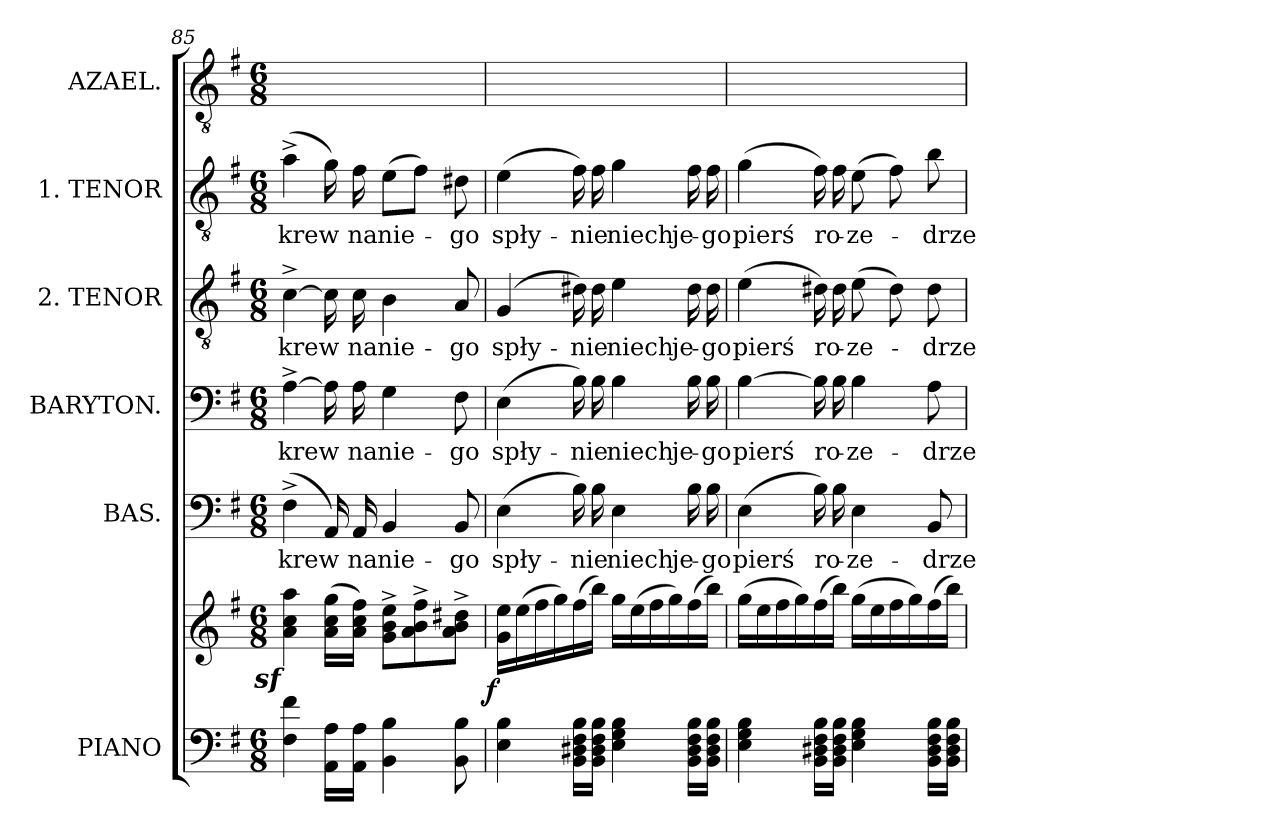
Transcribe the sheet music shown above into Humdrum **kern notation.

**kern	**kern	**dynam	**kern	**text	**kern	**text	**kern	**text	**kern	**text	**kern
*part6	*part6	*part6	*part5	*part5	*part4	*part4	*part3	*part3	*part2	*part2	*part1
*staff7	*staff6	*staff6/7	*staff5	*staff5	*staff4	*staff4	*staff3	*staff3	*staff2	*staff2	*staff1
*I"PIANO	*	*	*I"BAS.	*	*I"BARYTON.	*	*I"2. TENOR	*	*I"1. TENOR	*	*I"AZAEL.
*	*	*	*I'B	*	*	*	*I'T 2	*	*I'T 1	*	*
*clefF4	*clefG2	*	*clefF4	*	*clefF4	*	*clefGv2	*	*clefGv2	*	*clefGv2
*k[f#]	*k[f#]	*	*k[f#]	*	*k[f#]	*	*k[f#]	*	*k[f#]	*	*k[f#]
*M6/8	*M6/8	*	*M6/8	*	*M6/8	*	*M6/8	*	*M6/8	*	*M6/8
=85	=85	=85	=85	=85	=85	=85	=85	=85	=85	=85	=85
!	!LO:DY:rj	!	!	!	!	!	!	!	!	!	!
4F#\ 4f#\	4az<\ 4ccz<\ 4aaz<\	.	(4F#^\	krew	[4A^\	krew	[4c^\	krew	(4a^\	krew	2.ryy
16AA\ 16A\LL	(16a\ 16cc\ 16gg\LL	.	16AA/)	.	16A\]	.	16c\]	.	16g\)	.	.
16AA\ 16A\JJ	16a\ 16cc\ 16ff#\JJ)	.	16AA/	na	16A\	na	16c\	na	16f#\	na	.
4BB\ 4B\	8g^\ 8b^\ 8ee^\L	.	4BB/	nie-	4G\	nie-	4B\	nie-	(8e\L	nie-	.
.	8a^\ 8b^\ 8ff#^\	.	.	.	.	.	.	.	8f#\J)	.	.
8BB\ 8B\	8a^\ 8b^\ 8dd#X^\J	.	8BB/	-go	8F#\	-go	8A/	-go	8d#X\	-go	.
=86	=86	=86	=86	=86	=86	=86	=86	=86	=86	=86	=86
!	!	!LO:DY:b:rj	!	!	!	!	!	!	!	!	!
4E\ 4B\	16g\ 16ee\LL	f	(4E\	spły-	(4E\	spły-	(4G/	spły-	(4e\	spły-	2.ryy
.	(16ee\	.	.	.	.	.	.	.	.	.	.
.	16ff#\	.	.	.	.	.	.	.	.	.	.
.	16gg\)	.	.	.	.	.	.	.	.	.	.
16BB\ 16D#X\ 16F#\ 16B\LL	(16ff#\	.	16B\)	.	16B\)	.	16d#X\)	.	16f#\)	.	.
16BB\ 16D#\ 16F#\ 16B\JJ	16bb\JJ)	.	16B\	-nie	16B\	-nie	16d#\	-nie	16f#\	-nie	.
4E\ 4G\ 4B\	16gg\LL	.	4E\	niech	4B\	niech	4e\	niech	4g\	niech	.
.	(16ee\	.	.	.	.	.	.	.	.	.	.
.	16ff#\	.	.	.	.	.	.	.	.	.	.
.	16gg\)	.	.	.	.	.	.	.	.	.	.
16BB\ 16D#\ 16F#\ 16B\LL	(16ff#\	.	16B\	je-	16B\	je-	16d#\	je-	16f#\	je-	.
16BB\ 16D#\ 16F#\ 16B\JJ	16bb\JJ)	.	16B\	-go	16B\	-go	16d#\	-go	16f#\	-go	.
=87	=87	=87	=87	=87	=87	=87	=87	=87	=87	=87	=87
4E\ 4G\ 4B\	(16gg\LL	.	(4E\	pierś	[4B\	pierś	(4e\	pierś	(4g\	pierś	2.ryy
.	16ee\	.	.	.	.	.	.	.	.	.	.
.	16ff#\	.	.	.	.	.	.	.	.	.	.
.	16gg\)	.	.	.	.	.	.	.	.	.	.
16BB\ 16D#X\ 16F#\ 16B\LL	(16ff#\	.	16B\)	.	16B\]	.	16d#X\)	.	16f#\)	.	.
16BB\ 16D#\ 16F#\ 16B\JJ	16bb\JJ)	.	16B\	ro-	16B\	ro-	16d#\	ro-	16f#\	ro-	.
4E\ 4G\ 4B\	(16gg\LL	.	4E\	-ze-	4B\	-ze-	(8e\	-ze-	(8e\	-ze-	.
.	16ee\	.	.	.	.	.	.	.	.	.	.
.	16ff#\	.	.	.	.	.	8d#\)	.	8f#\)	.	.
.	16gg\)	.	.	.	.	.	.	.	.	.	.
16BB\ 16D#\ 16F#\ 16B\LL	(16ff#\	.	8BB/	-drze	8A\	-drze	8d#\	-drze	8b\	-drze	.
16BB\ 16D#\ 16F#\ 16B\JJ	16bb\JJ)	.	.	.	.	.	.	.	.	.	.
=	=	=	=	=	=	=	=	=	=	=	=
*-	*-	*-	*-	*-	*-	*-	*-	*-	*-	*-	*-
